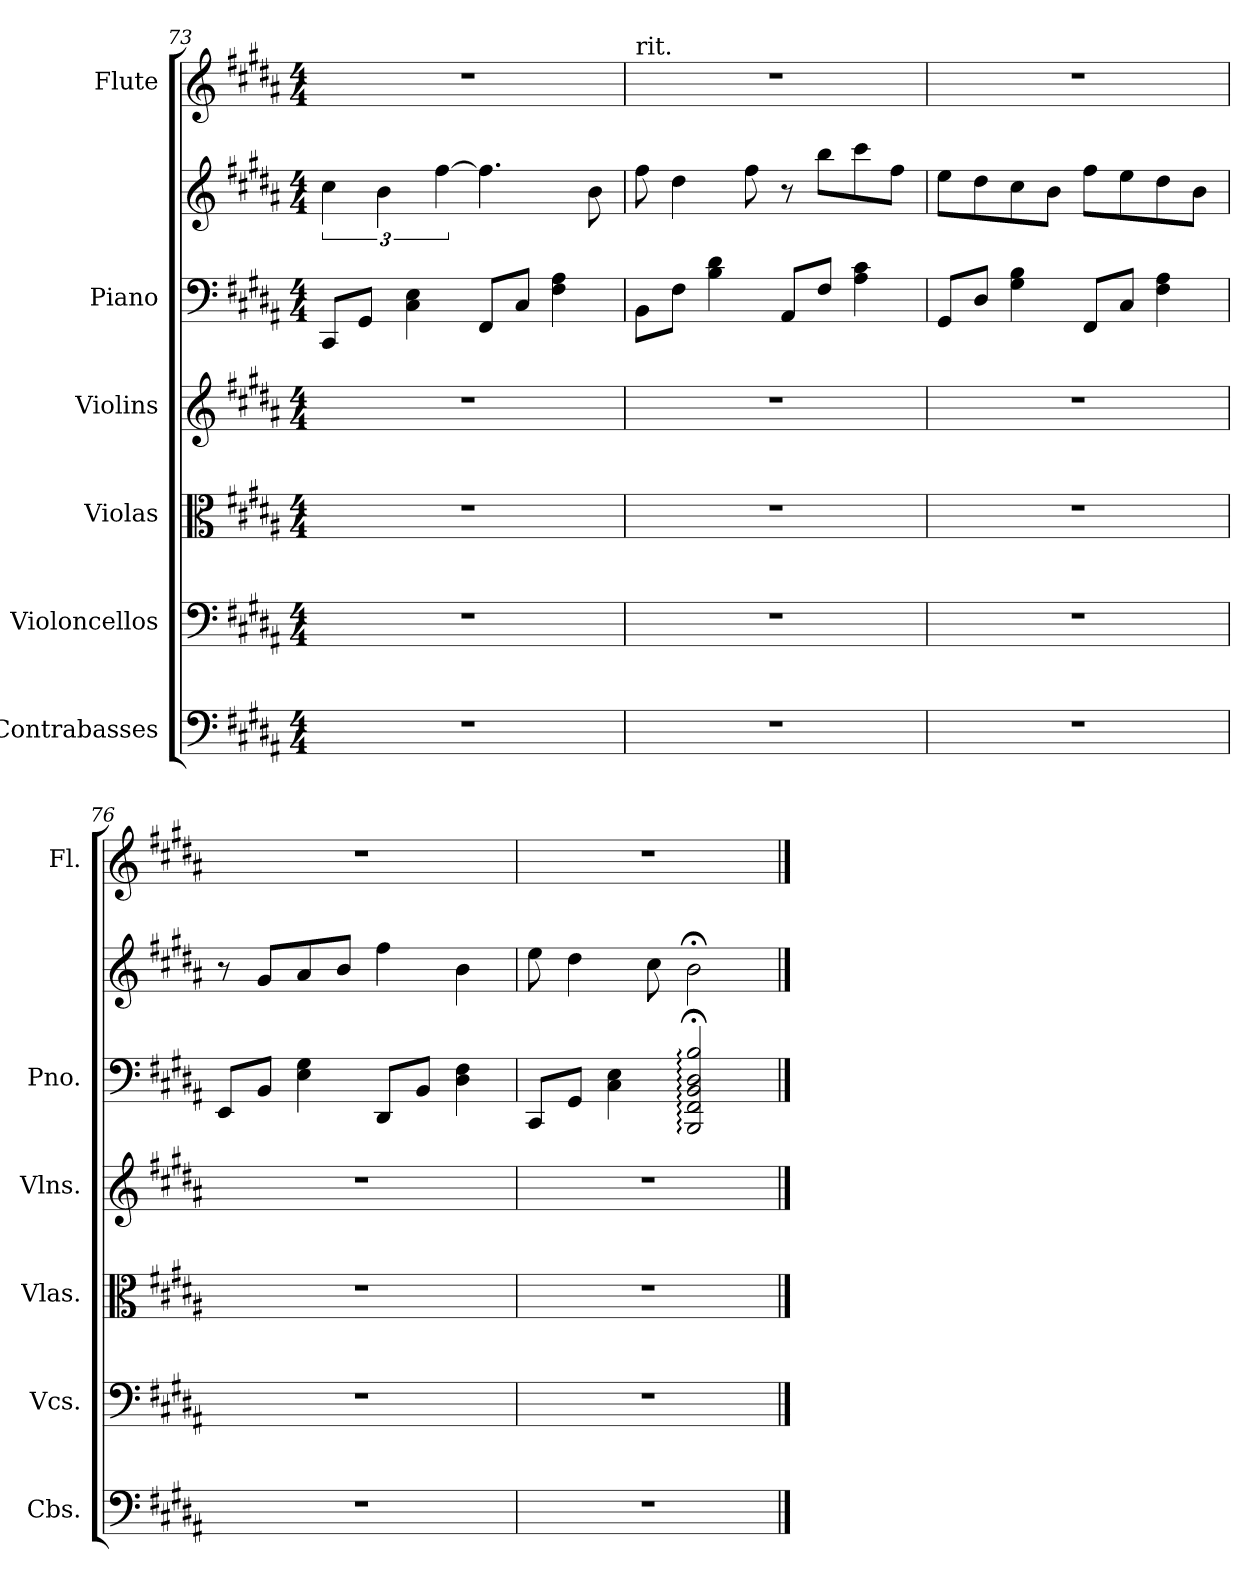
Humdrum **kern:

**kern	**kern	**kern	**kern	**kern	**kern	**kern
*part6	*part5	*part4	*part3	*part2	*part2	*part1
*staff7	*staff6	*staff5	*staff4	*staff3	*staff2	*staff1
*I"Contrabasses	*I"Violoncellos	*I"Violas	*I"Violins	*I"Piano	*	*I"Flute
*I'Cbs.	*I'Vcs.	*I'Vlas.	*I'Vlns.	*I'Pno.	*	*I'Fl.
!!LO:PB:g=z
*clefF4	*clefF4	*clefC3	*clefG2	*clefF4	*clefG2	*clefG2
*ITrd7c12	*	*	*	*	*	*
*k[f#c#g#d#a#]	*k[f#c#g#d#a#]	*k[f#c#g#d#a#]	*k[f#c#g#d#a#]	*k[f#c#g#d#a#]	*k[f#c#g#d#a#]	*k[f#c#g#d#a#]
*M4/4	*M4/4	*M4/4	*M4/4	*M4/4	*M4/4	*M4/4
=73	=73	=73	=73	=73	=73	=73
1r	1r	1r	1r	8CC#/L	6cc#\	1r
.	.	.	.	8GG#/J	.	.
.	.	.	.	.	6b\	.
.	.	.	.	4C#\ 4E\	.	.
.	.	.	.	.	[6ff#\	.
.	.	.	.	8FF#/L	4.ff#\]	.
.	.	.	.	8C#/J	.	.
.	.	.	.	4F#\ 4A#\	.	.
.	.	.	.	.	8b\	.
=74	=74	=74	=74	=74	=74	=74
!	!	!	!	!	!	!LO:TX:a:t=rit.
1r	1r	1r	1r	8BB\L	8ff#\	1r
.	.	.	.	8F#\J	4dd#\	.
.	.	.	.	4B\ 4d#\	.	.
.	.	.	.	.	8ff#\	.
.	.	.	.	8AA#/L	8r	.
.	.	.	.	8F#/J	8bb\L	.
.	.	.	.	4A#\ 4c#\	8ccc#\	.
.	.	.	.	.	8ff#\J	.
=75	=75	=75	=75	=75	=75	=75
1r	1r	1r	1r	8GG#/L	8ee\L	1r
.	.	.	.	8D#/J	8dd#\	.
.	.	.	.	4G#\ 4B\	8cc#\	.
.	.	.	.	.	8b\J	.
.	.	.	.	8FF#/L	8ff#\L	.
.	.	.	.	8C#/J	8ee\	.
.	.	.	.	4F#\ 4A#\	8dd#\	.
.	.	.	.	.	8b\J	.
=76	=76	=76	=76	=76	=76	=76
1r	1r	1r	1r	8EE/L	8r	1r
.	.	.	.	8BB/J	8g#/L	.
.	.	.	.	4E\ 4G#\	8a#/	.
.	.	.	.	.	8b/J	.
.	.	.	.	8DD#/L	4ff#\	.
.	.	.	.	8BB/J	.	.
.	.	.	.	4D#\ 4F#\	4b\	.
!!LO:LB:g=z
=77	=77	=77	=77	=77	=77	=77
1r	1r	1r	1r	8CC#/L	8ee\	1r
.	.	.	.	8GG#/J	4dd#\	.
.	.	.	.	4C#\ 4E\	.	.
.	.	.	.	.	8cc#\	.
.	.	.	.	2BBB/;<: 2FF#/;<: 2BB/;<: 2D#/;<: 2B/;<:	2b;<\	.
==	==	==	==	==	==	==
*-	*-	*-	*-	*-	*-	*-
